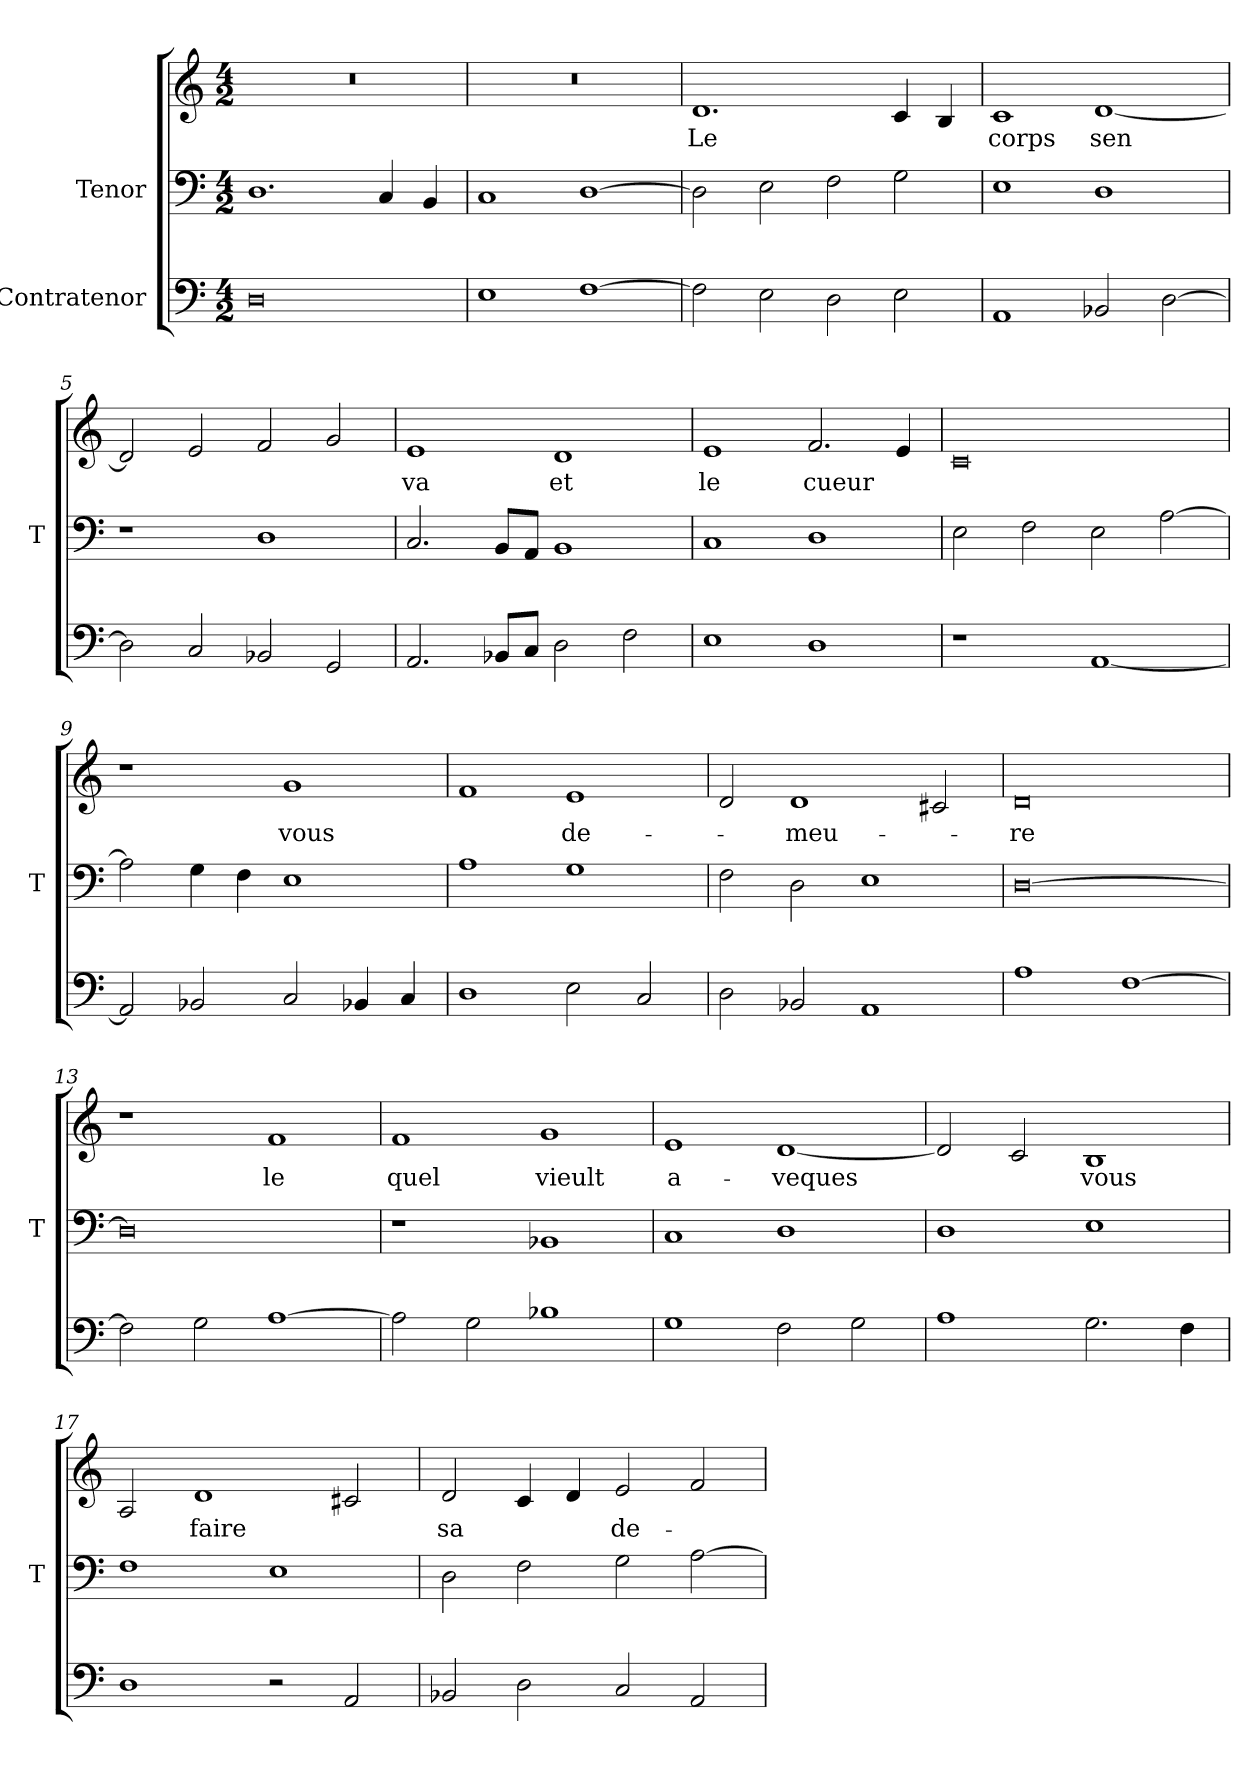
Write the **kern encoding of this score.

**kern	**kern	**kern	**text
*part3	*part2	*part1	*part1
*staff3	*staff2	*staff1	*staff1
*I"Contratenor	*I"Tenor	*	*
*	*I'T	*	*
*clefF4	*clefF4	*clefG2	*
*M4/2	*M4/2	*M4/2	*
=1	=1	=1	=1
0D	1.D	0r	.
.	4C	.	.
.	4BB	.	.
=2	=2	=2	=2
1E	1C	0r	.
[1F	[1D	.	.
=3	=3	=3	=3
2F]	2D]	1.d	-Le
2E	2E	.	.
2D	2F	.	.
2E	2G	4c	.
.	.	4B	.
=4	=4	=4	=4
1AA	1E	1c	-corps
2BB-X	1D	[1d	-sen
[2D	.	.	.
=5	=5	=5	=5
2D]	1r	2d]	.
2C	.	2e	.
2BB-X	1D	2f	.
2GG	.	2g	.
=6	=6	=6	=6
2.AA	2.C	1e	-va
8BB-X/L	8BB/L	.	.
8C/J	8AA/J	.	.
2D	1BB	1d	-et
2F	.	.	.
=7	=7	=7	=7
1E	1C	1e	-le
1D	1D	2.f	-cueur
.	.	4e	.
=8	=8	=8	=8
1r	2E	0c	.
.	2F	.	.
[1AA	2E	.	.
.	[2A	.	.
=9	=9	=9	=9
2AA]	2A]	1r	.
2BB-X	4G	.	.
.	4F	.	.
2C	1E	1g	-vous
4BB-X	.	.	.
4C	.	.	.
=10	=10	=10	=10
1D	1A	1f	.
2E	1G	1e	de-
2C	.	.	.
=11	=11	=11	=11
2D	2F	2d	.
2BB-X	2D	1d	-meu-
1AA	1E	.	.
.	.	2c#X	.
=12	=12	=12	=12
1A	[0D	0d	-re
[1F	.	.	.
=13	=13	=13	=13
2F]	0D]	1r	.
2G	.	.	.
[1A	.	1f	-le
=14	=14	=14	=14
2A]	1r	1f	-quel
2G	.	.	.
1B-X	1BB-X	1g	-vieult
=15	=15	=15	=15
1G	1C	1e	a-
2F	1D	[1d	-veques
2G	.	.	.
=16	=16	=16	=16
1A	1D	2d]	.
.	.	2c	.
2.G	1E	1B	-vous
4F	.	.	.
=17	=17	=17	=17
1D	1F	2A	.
.	.	1d	-faire
2r	1E	.	.
2AA	.	2c#X	.
=18	=18	=18	=18
2BB-X	2D	2d	-sa
2D	2F	4c	.
.	.	4d	.
2C	2G	2e	de-
2AA	[2A	2f	.
=	=	=	=
*-	*-	*-	*-
